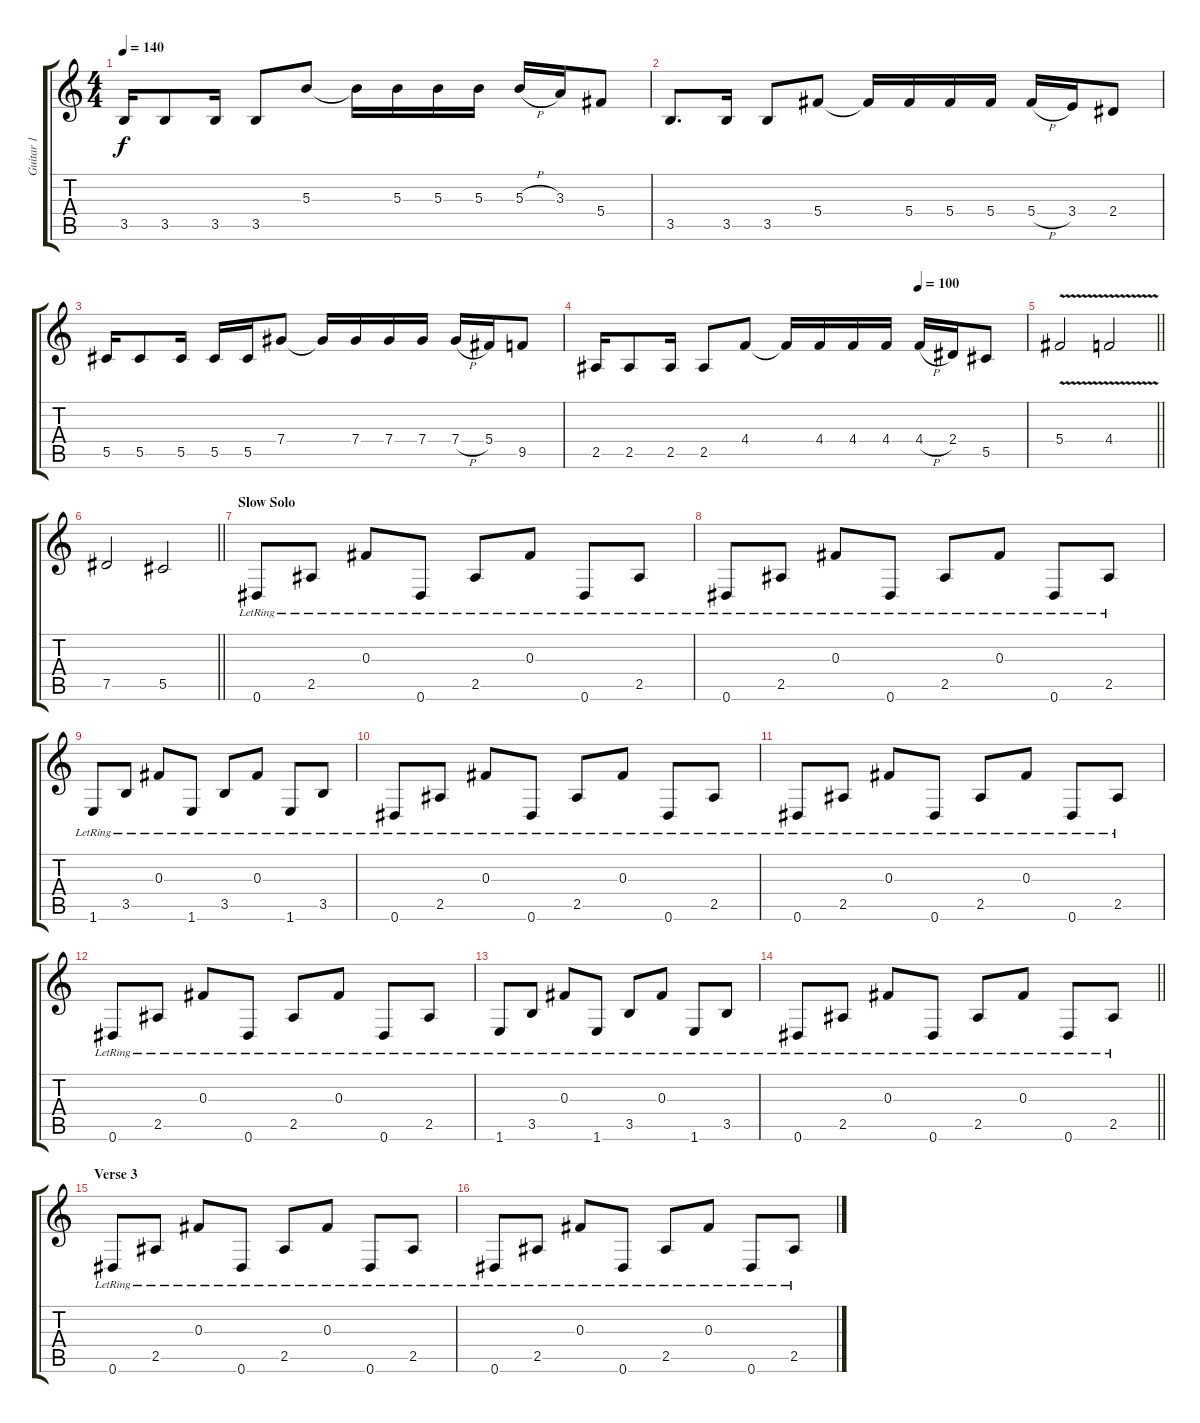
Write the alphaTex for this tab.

\track ("Guitar 1" "Guitar 1") {instrument distortionguitar}
\staff {score tabs}
\tuning (Eb4 Bb3 Gb3 Db3 Ab2 Eb2) {hide}
\ts (4 4)
\tempo 140
\clef g2
\ks c
3.5.16{dy f} 3.5.8 3.5.16 3.5.8 5.3.8 5.3{t}.16 5.3.16 5.3.16 5.3.16 5.3{h}.16 3.3.16 5.4.8 |
3.5.8{d} 3.5.16 3.5.8 5.4.8 5.4{t}.16 5.4.16 5.4.16 5.4.16 5.4{h}.16 3.4.16 2.4.8 |
5.5.16 5.5.8 5.5.16 5.5.16 5.5.16 7.4.8 7.4{t}.16 7.4.16 7.4.16 7.4.16 7.4{h}.16 5.4.16 9.5.8 |
\tempo (100 0.75)
2.5.16 2.5.8 2.5.16 2.5.8 4.4.8 4.4{t}.16 4.4.16 4.4.16 4.4.16 4.4{h}.16 2.4.16 5.5.8 |
\barLineRight lightlight
5.4{v}.2 4.4{v}.2 |
\barLineRight lightlight
7.5.2 5.5.2 |
\section ("" "Slow Solo")
0.6{lr}.8{instrument electricguitarclean} 2.5{lr}.8 0.3{lr}.8 0.6{lr}.8 2.5{lr}.8 0.3{lr}.8 0.6{lr}.8 2.5{lr}.8 |
0.6{lr}.8 2.5{lr}.8 0.3{lr}.8 0.6{lr}.8 2.5{lr}.8 0.3{lr}.8 0.6{lr}.8 2.5{lr}.8 |
1.6{lr}.8 3.5{lr}.8 0.3{lr}.8 1.6{lr}.8 3.5{lr}.8 0.3{lr}.8 1.6{lr}.8 3.5{lr}.8 |
0.6{lr}.8 2.5{lr}.8 0.3{lr}.8 0.6{lr}.8 2.5{lr}.8 0.3{lr}.8 0.6{lr}.8 2.5{lr}.8 |
0.6{lr}.8 2.5{lr}.8 0.3{lr}.8 0.6{lr}.8 2.5{lr}.8 0.3{lr}.8 0.6{lr}.8 2.5{lr}.8 |
0.6{lr}.8 2.5{lr}.8 0.3{lr}.8 0.6{lr}.8 2.5{lr}.8 0.3{lr}.8 0.6{lr}.8 2.5{lr}.8 |
1.6{lr}.8 3.5{lr}.8 0.3{lr}.8 1.6{lr}.8 3.5{lr}.8 0.3{lr}.8 1.6{lr}.8 3.5{lr}.8 |
\barLineRight lightlight
0.6{lr}.8 2.5{lr}.8 0.3{lr}.8 0.6{lr}.8 2.5{lr}.8 0.3{lr}.8 0.6{lr}.8 2.5{lr}.8 |
\section ("" "Verse 3")
0.6{lr}.8{instrument electricguitarjazz} 2.5{lr}.8 0.3{lr}.8 0.6{lr}.8 2.5{lr}.8 0.3{lr}.8 0.6{lr}.8 2.5{lr}.8 |
0.6{lr}.8 2.5{lr}.8 0.3{lr}.8 0.6{lr}.8 2.5{lr}.8 0.3{lr}.8 0.6{lr}.8 2.5{lr}.8
